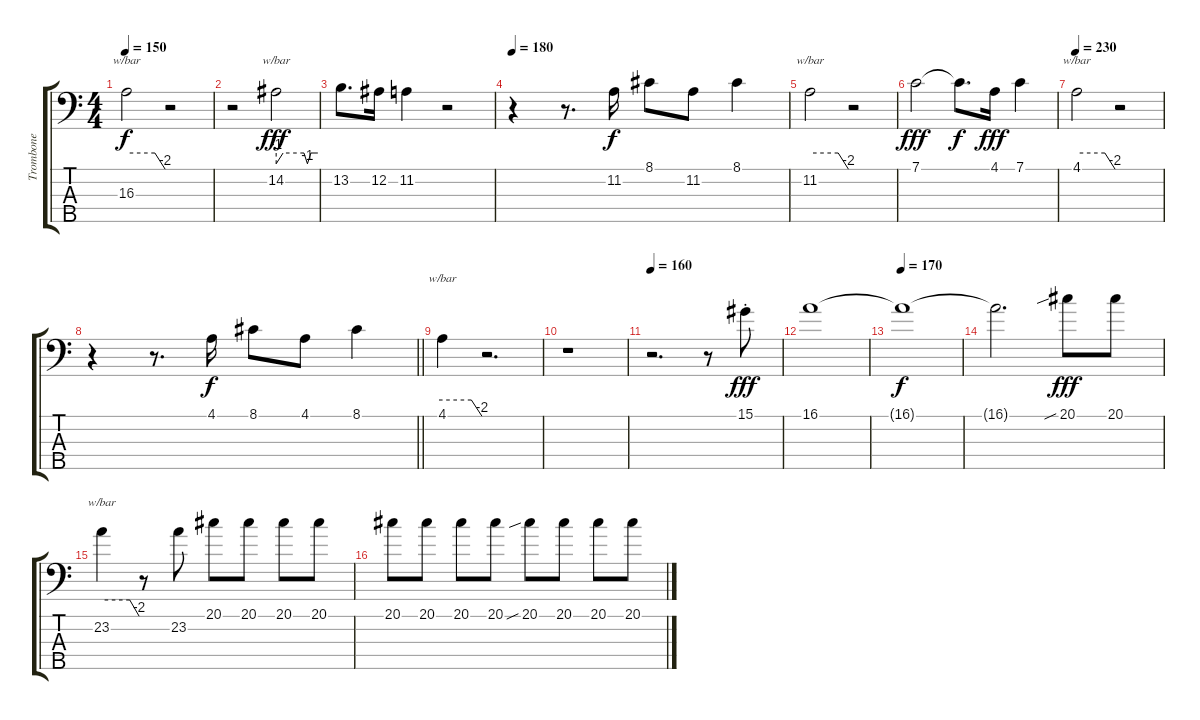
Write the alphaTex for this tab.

\track ("Trombone" "Trombone") {instrument trombone}
\staff {score tabs}
\tuning (F3 Bb2 F2 Bb1 Bb0) {hide}
\ts (4 4)
\tempo 150
\clef f4
\ks c
16.3.2{tbe (custom default 0 0 44 0 60 -8) dy f} r.2 |
r.2 14.2.2{tbe (custom default 0 -4 10 0 40 0 45 -4 50 0 60 0) dy fff} |
13.2.8{d} 12.2.16 11.2.4 r.2 |
\tempo 180
r.4 r.8{d} 11.2.16{dy f} 8.1.8 11.2.8 8.1.4 |
11.2.2{tbe (custom default 0 0 44 0 60 -8)} r.2 |
7.1.2{dy fff} 7.1{t}.8{d dy f} 4.1.16{dy fff} 7.1.4 |
\tempo 230
4.1.2{tbe (custom default 0 0 44 0 60 -8)} r.2 |
\barLineRight lightlight
r.4 r.8{d} 4.1.16{dy f} 8.1.8 4.1.8 8.1.4 |
4.1.4{tbe (custom default 0 0 44 0 60 -8)} r.2{d} |
r.1 |
\tempo 160
r.2{d} r.8 15.1{st}.8{dy fff} |
16.1.1 |
\tempo 170
16.1{t}.1{dy f} |
16.1{t}.2{d} 20.1{sib}.8{dy fff} 20.1.8 |
23.2.4{tbe (custom default 0 0 45 0 60 -8)} r.8 23.2.8 20.1.8 20.1.8 20.1.8 20.1.8 |
20.1.8 20.1.8 20.1.8 20.1.8 20.1{sib}.8 20.1.8 20.1.8 20.1.8
